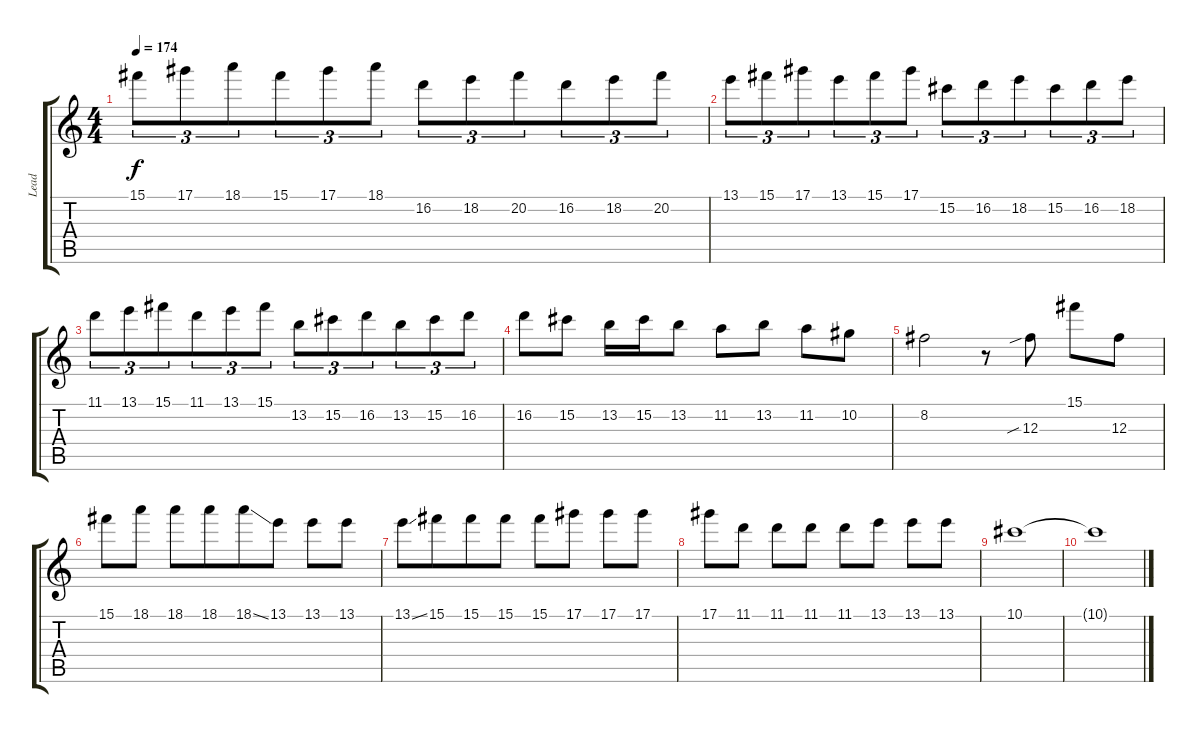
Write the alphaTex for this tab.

\track ("Lead" "Lead") {instrument distortionguitar}
\staff {score tabs}
\tuning (Eb4 Bb3 Gb3 Db3 Ab2 Db2) {hide}
\ts (4 4)
\tempo 174
\clef g2
\ks c
15.1.8{tu (3 2) dy f beam merge} 17.1.8{tu (3 2)} 18.1.8{tu (3 2) beam merge} 15.1.8{tu (3 2)} 17.1.8{tu (3 2) beam merge} 18.1.8{tu (3 2)} 16.2.8{tu (3 2) beam merge} 18.2.8{tu (3 2)} 20.2.8{tu (3 2) beam merge} 16.2.8{tu (3 2) beam merge} 18.2.8{tu (3 2)} 20.2.8{tu (3 2)} |
13.1.8{tu (3 2) beam merge} 15.1.8{tu (3 2)} 17.1.8{tu (3 2) beam merge} 13.1.8{tu (3 2)} 15.1.8{tu (3 2) beam merge} 17.1.8{tu (3 2)} 15.2.8{tu (3 2) beam merge} 16.2.8{tu (3 2)} 18.2.8{tu (3 2) beam merge} 15.2.8{tu (3 2) beam merge} 16.2.8{tu (3 2)} 18.2.8{tu (3 2)} |
11.1.8{tu (3 2) beam merge} 13.1.8{tu (3 2)} 15.1.8{tu (3 2) beam merge} 11.1.8{tu (3 2)} 13.1.8{tu (3 2) beam merge} 15.1.8{tu (3 2)} 13.2.8{tu (3 2) beam merge} 15.2.8{tu (3 2)} 16.2.8{tu (3 2) beam merge} 13.2.8{tu (3 2) beam merge} 15.2.8{tu (3 2)} 16.2.8{tu (3 2)} |
16.2.8{beam merge} 15.2.8 13.2.16{beam merge} 15.2.16{beam merge} 13.2.8 11.2.8{beam merge} 13.2.8 11.2.8 10.2.8 |
8.2.2 r.8 12.3{sib}.8 15.1.8{beam merge} 12.3.8 |
15.1.8 18.1.8 18.1.8{beam merge} 18.1.8{beam merge} 18.1{ss}.8 13.1.8 13.1.8 13.1.8 |
13.1{ss}.8 15.1.8{beam merge} 15.1.8{beam merge} 15.1.8 15.1.8{beam merge} 17.1.8 17.1.8{beam merge} 17.1.8 |
17.1.8{beam merge} 11.1.8 11.1.8 11.1.8 11.1.8 13.1.8 13.1.8 13.1.8 |
10.1.1 |
10.1{t}.1
